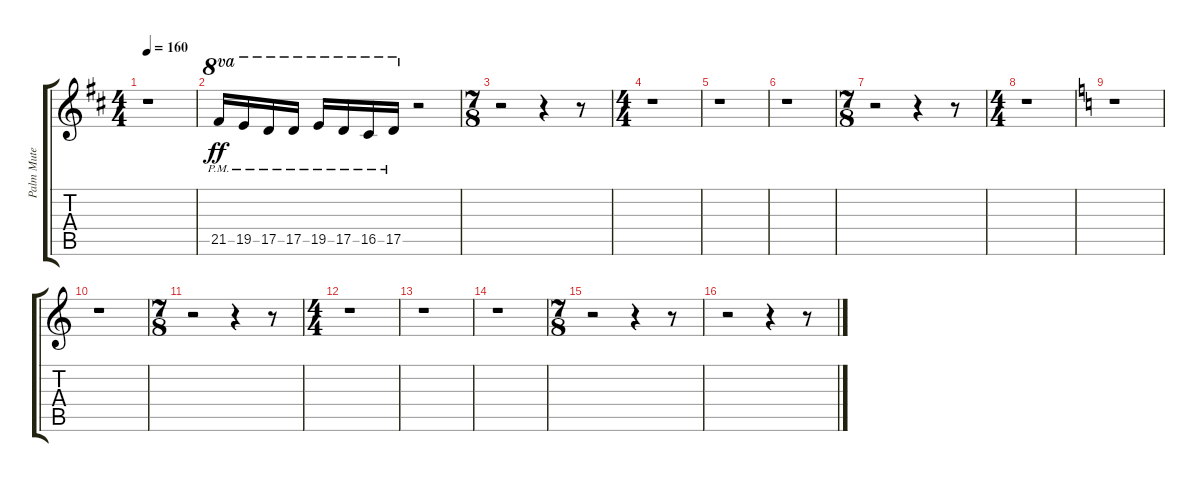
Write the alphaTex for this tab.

\track ("Palm Mute Sound" "Palm Mute ") {instrument electricguitarmuted}
\staff {score tabs}
\tuning (E4 B3 G3 D3 A2 E2) {hide}
\ts (4 4)
\tempo 160
\clef g2
\ks d
r.1{dy ff} |
21.5{pm}.16{ot 8va} 19.5{pm}.16{ot 8va} 17.5{pm}.16{ot 8va} 17.5{pm}.16{ot 8va} 19.5{pm}.16{ot 8va} 17.5{pm}.16{ot 8va} 16.5{pm}.16{ot 8va} 17.5{pm}.16{ot 8va} r.2 |
\ts (7 8)
r.2 r.4 r.8 |
\ts (4 4)
r.1 |
r.1 |
r.1 |
\ts (7 8)
r.2 r.4 r.8 |
\ts (4 4)
r.1 |
\ks c
r.1 |
r.1 |
\ts (7 8)
r.2 r.4 r.8 |
\ts (4 4)
r.1 |
r.1 |
r.1 |
\ts (7 8)
r.2 r.4 r.8 |
r.2 r.4 r.8
